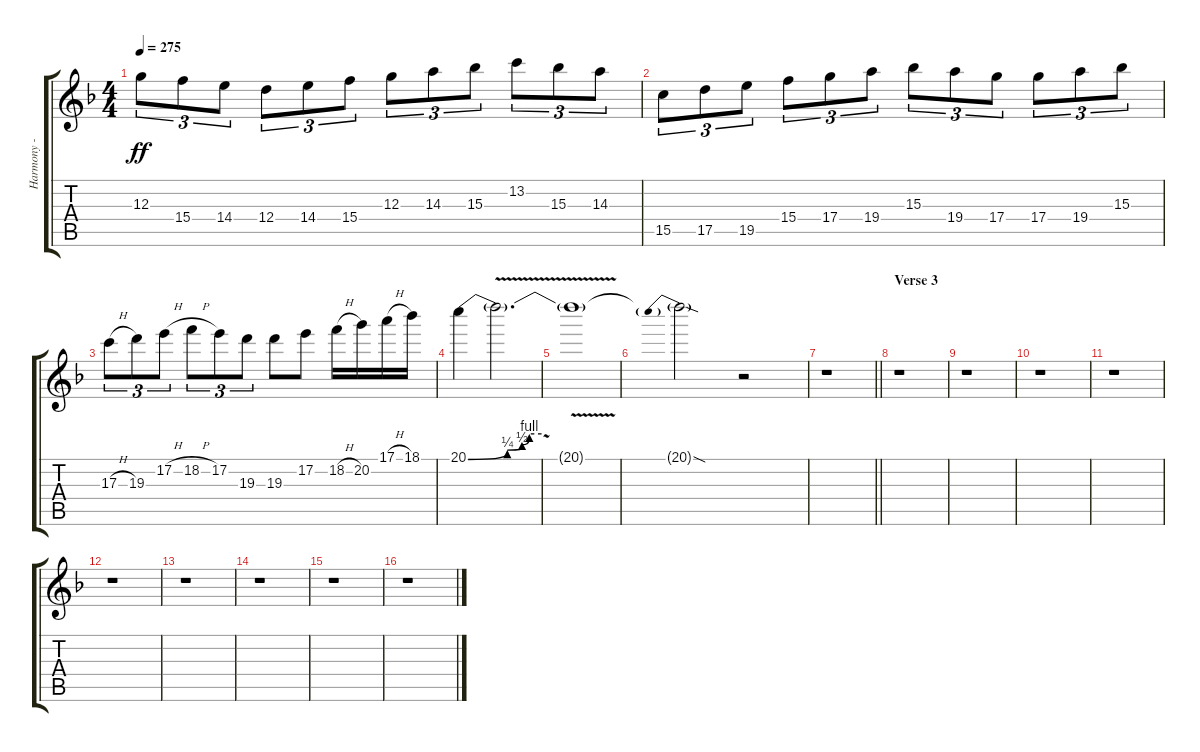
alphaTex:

\track ("Harmony - left" "Harmony - ") {instrument distortionguitar}
\staff {score tabs}
\tuning (E4 B3 G3 D3 A2 D2) {hide}
\ts (4 4)
\tempo 275
\clef g2
\ks dminor
12.3.8{tu (3 2) dy ff} 15.4.8{tu (3 2)} 14.4.8{tu (3 2)} 12.4.8{tu (3 2)} 14.4.8{tu (3 2)} 15.4.8{tu (3 2)} 12.3.8{tu (3 2)} 14.3.8{tu (3 2)} 15.3.8{tu (3 2)} 13.2.8{tu (3 2)} 15.3.8{tu (3 2)} 14.3.8{tu (3 2)} |
15.5.8{tu (3 2)} 17.5.8{tu (3 2)} 19.5.8{tu (3 2)} 15.4.8{tu (3 2)} 17.4.8{tu (3 2)} 19.4.8{tu (3 2)} 15.3.8{tu (3 2)} 19.4.8{tu (3 2)} 17.4.8{tu (3 2)} 17.4.8{tu (3 2)} 19.4.8{tu (3 2)} 15.3.8{tu (3 2)} |
17.3{h}.8{tu (3 2)} 19.3.8{tu (3 2)} 17.2{h}.8{tu (3 2)} 18.2{h}.8{tu (3 2)} 17.2.8{tu (3 2)} 19.3.8{tu (3 2)} 19.3.8 17.2.8 18.2{h}.16 20.2.16 17.1{h}.16 18.1.16 |
20.1{be (custom 0 0 32 1 44 2 50 4 60 4)}.4 20.1{v t}.2{d} |
20.1{t}.1 |
20.1{be (prebend 0 4 60 4) sod t}.2 r.2 |
\barLineRight lightlight
r.1 |
\section ("" "Verse 3")
r.1 |
r.1 |
r.1 |
r.1 |
r.1 |
r.1 |
r.1 |
r.1 |
r.1
